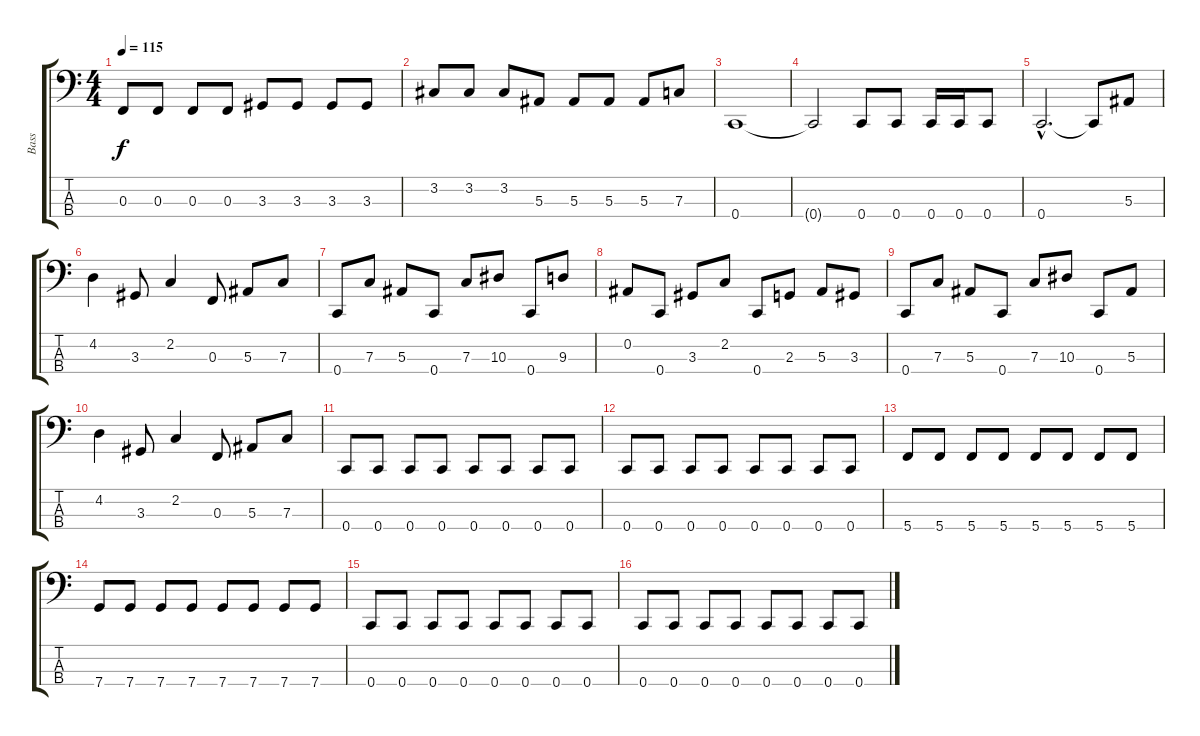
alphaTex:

\track ("Bass" "Bass") {instrument electricbassfinger}
\staff {score tabs}
\tuning (Eb2 Bb1 F1 C1) {hide}
\ts (4 4)
\tempo 115
\clef f4
\ks c
0.3.8{dy f} 0.3.8 0.3.8 0.3.8 3.3.8 3.3.8 3.3.8 3.3.8 |
3.2.8 3.2.8 3.2.8 5.3.8 5.3.8 5.3.8 5.3.8 7.3.8 |
0.4.1 |
0.4{t}.2 0.4.8 0.4.8 0.4.16 0.4.16 0.4.8 |
0.4{hac}.2{d} 0.4{t}.8 5.3.8 |
4.2.4 3.3.8 2.2.4 0.3.8 5.3.8 7.3.8 |
0.4.8 7.3.8 5.3.8 0.4.8 7.3.8 10.3.8 0.4.8 9.3.8 |
0.2.8 0.4.8 3.3.8 2.2.8 0.4.8 2.3.8 5.3.8 3.3.8 |
0.4.8 7.3.8 5.3.8 0.4.8 7.3.8 10.3.8 0.4.8 5.3.8 |
4.2.4 3.3.8 2.2.4 0.3.8 5.3.8 7.3.8 |
0.4.8 0.4.8 0.4.8 0.4.8 0.4.8 0.4.8 0.4.8 0.4.8 |
0.4.8 0.4.8 0.4.8 0.4.8 0.4.8 0.4.8 0.4.8 0.4.8 |
5.4.8 5.4.8 5.4.8 5.4.8 5.4.8 5.4.8 5.4.8 5.4.8 |
7.4.8 7.4.8 7.4.8 7.4.8 7.4.8 7.4.8 7.4.8 7.4.8 |
0.4.8 0.4.8 0.4.8 0.4.8 0.4.8 0.4.8 0.4.8 0.4.8 |
0.4.8 0.4.8 0.4.8 0.4.8 0.4.8 0.4.8 0.4.8 0.4.8
